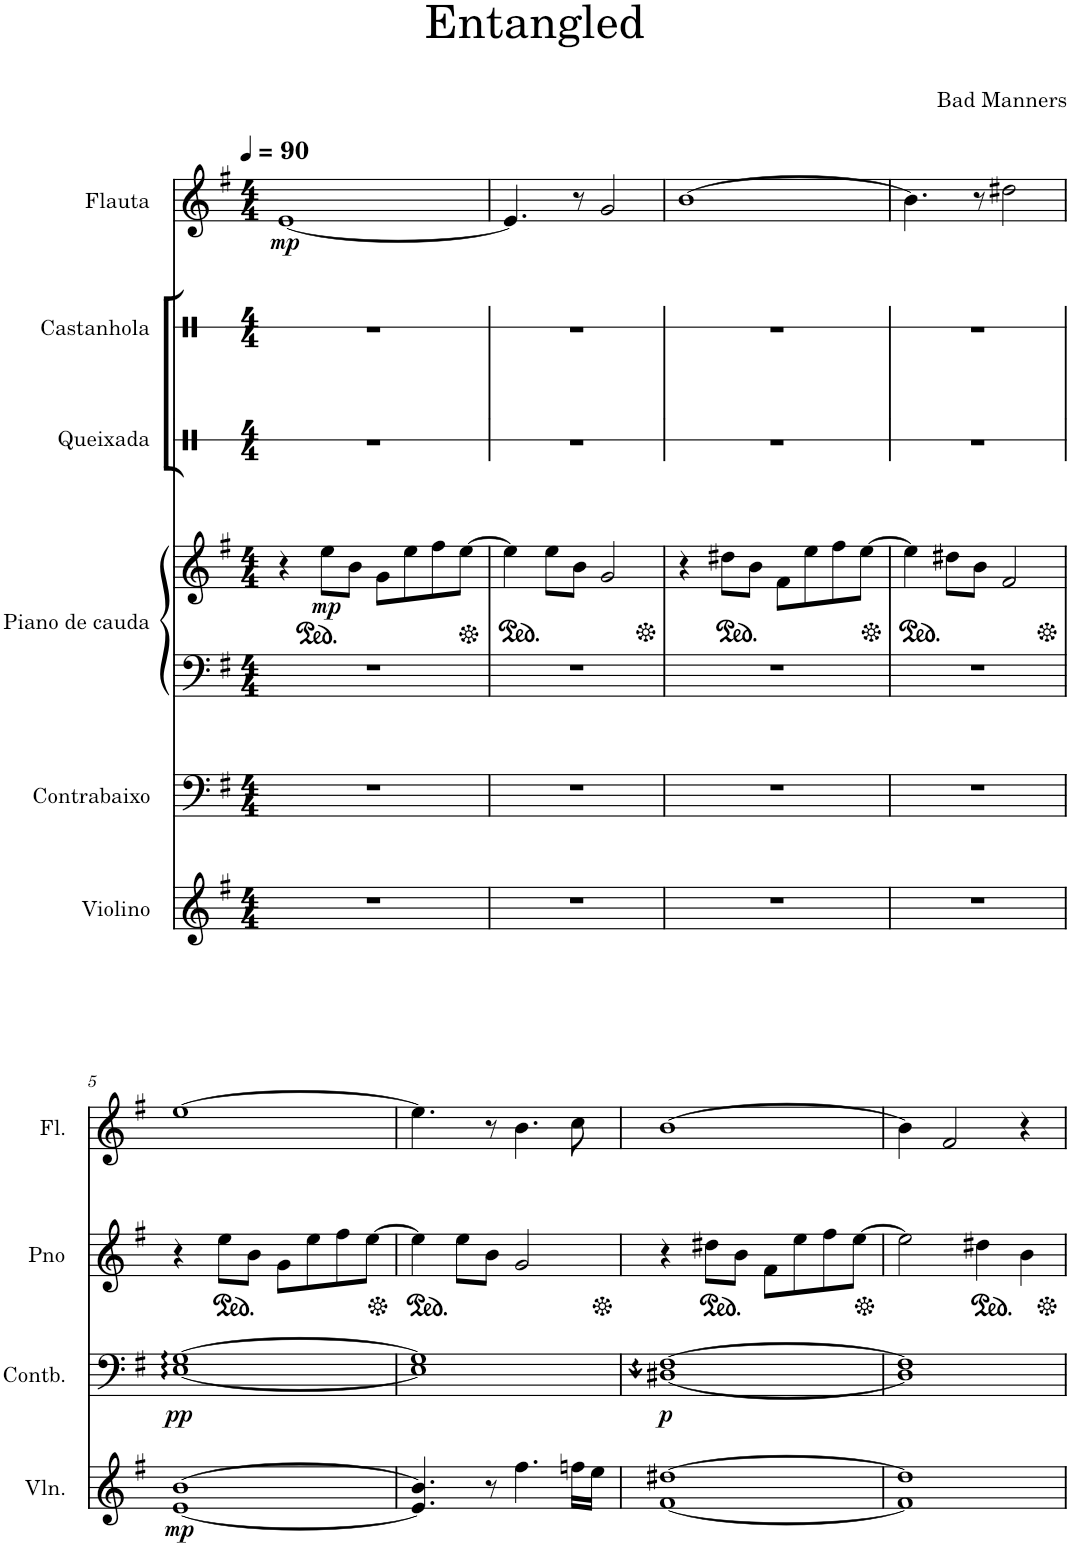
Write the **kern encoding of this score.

**kern	**dynam	**kern	**dynam	**kern	**kern	**dynam	**kern	**kern	**kern	**dynam
*part6	*part6	*part5	*part5	*part4	*part4	*part4	*part3	*part2	*part1	*part1
*staff7	*staff7	*staff6	*staff6	*staff5	*staff4	*staff4/5	*staff3	*staff2	*staff1	*staff1
*I"Violino	*	*I"Contrabaixo	*	*I"Piano de cauda	*	*	*I"Queixada	*I"Castanhola	*I"Flauta	*
*I'Vln.	*	*I'Contb.	*	*I'Pno	*	*	*I'Qxd.	*I'Cast.	*I'Fl.	*
*	*	*	*	*	*	*	*stria1	*stria1	*	*
*clefG2	*	*clefF4	*	*clefF4	*clefG2	*	*clefX	*clefX	*clefG2	*
*	*	*Trd7c12	*	*	*	*	*	*	*	*
*k[f#]	*	*k[f#]	*	*k[f#]	*k[f#]	*	*k[]	*k[]	*k[f#]	*
*M4/4	*	*M4/4	*	*M4/4	*M4/4	*	*M4/4	*M4/4	*M4/4	*
*MM90	*	*MM90	*	*MM90	*MM90	*	*MM90	*MM90	*MM90	*
=1	=1	=1	=1	=1	=1	=1	=1	=1	=1	=1
!	!	!	!	!	!	!	!	!	!	!LO:DY:b
1r	.	1r	.	1r	4r	.	1r	1r	[1e	mp
*	*	*	*	*	*ped	*	*	*	*	*
!	!	!	!	!	!	!LO:DY:b	!	!	!	!
.	.	.	.	.	8ee\L	mp	.	.	.	.
.	.	.	.	.	8b\J	.	.	.	.	.
.	.	.	.	.	8g\L	.	.	.	.	.
.	.	.	.	.	8ee\	.	.	.	.	.
.	.	.	.	.	8ff#\	.	.	.	.	.
.	.	.	.	.	[8ee\J	.	.	.	.	.
=2	=2	=2	=2	=2	=2	=2	=2	=2	=2	=2
*	*	*	*	*	*Xped	*	*	*	*	*
*	*	*	*	*	*ped	*	*	*	*	*
1r	.	1r	.	1r	4ee\]	.	1r	1r	4.e/]	.
.	.	.	.	.	8ee\L	.	.	.	.	.
.	.	.	.	.	8b\J	.	.	.	8r	.
.	.	.	.	.	2g/	.	.	.	2g/	.
=3	=3	=3	=3	=3	=3	=3	=3	=3	=3	=3
*	*	*	*	*	*Xped	*	*	*	*	*
1r	.	1r	.	1r	4r	.	1r	1r	[1b	.
*	*	*	*	*	*ped	*	*	*	*	*
.	.	.	.	.	8dd#X\L	.	.	.	.	.
.	.	.	.	.	8b\J	.	.	.	.	.
.	.	.	.	.	8f#\L	.	.	.	.	.
.	.	.	.	.	8ee\	.	.	.	.	.
.	.	.	.	.	8ff#\	.	.	.	.	.
.	.	.	.	.	[8ee\J	.	.	.	.	.
=4	=4	=4	=4	=4	=4	=4	=4	=4	=4	=4
*	*	*	*	*	*Xped	*	*	*	*	*
*	*	*	*	*	*ped	*	*	*	*	*
1r	.	1r	.	1r	4ee\]	.	1r	1r	4.b\]	.
.	.	.	.	.	8dd#X\L	.	.	.	.	.
.	.	.	.	.	8b\J	.	.	.	8r	.
.	.	.	.	.	2f#/	.	.	.	2dd#X\	.
!!LO:LB:g=z
=5	=5	=5	=5	=5	=5	=5	=5	=5	=5	=5
*	*	*	*	*	*Xped	*	*	*	*	*
!	!LO:DY:b	!	!LO:DY:b	!	!	!	!	!	!	!
[1e [1b	mp	[1E:: [1G::	pp	1r	4r	.	1r	1r	[1ee	.
*	*	*	*	*	*ped	*	*	*	*	*
.	.	.	.	.	8ee\L	.	.	.	.	.
.	.	.	.	.	8b\J	.	.	.	.	.
.	.	.	.	.	8g\L	.	.	.	.	.
.	.	.	.	.	8ee\	.	.	.	.	.
.	.	.	.	.	8ff#\	.	.	.	.	.
.	.	.	.	.	[8ee\J	.	.	.	.	.
=6	=6	=6	=6	=6	=6	=6	=6	=6	=6	=6
*	*	*	*	*	*Xped	*	*	*	*	*
*	*	*	*	*	*ped	*	*	*	*	*
4.e/] 4.b/]	.	1E] 1G]	.	1r	4ee\]	.	1r	1r	4.ee\]	.
.	.	.	.	.	8ee\L	.	.	.	.	.
8r	.	.	.	.	8b\J	.	.	.	8r	.
4.ff#\	.	.	.	.	2g/	.	.	.	4.b\	.
16ffn\LL	.	.	.	.	.	.	.	.	8cc\	.
16ee\JJ	.	.	.	.	.	.	.	.	.	.
=7	=7	=7	=7	=7	=7	=7	=7	=7	=7	=7
*	*	*	*	*	*Xped	*	*	*	*	*
!	!	!	!LO:DY:b	!	!	!	!	!	!	!
[1f# [1dd#X	.	[1D#X:: [1F#::	p	1r	4r	.	1r	1r	[1b	.
*	*	*	*	*	*ped	*	*	*	*	*
.	.	.	.	.	8dd#X\L	.	.	.	.	.
.	.	.	.	.	8b\J	.	.	.	.	.
.	.	.	.	.	8f#\L	.	.	.	.	.
.	.	.	.	.	8ee\	.	.	.	.	.
.	.	.	.	.	8ff#\	.	.	.	.	.
.	.	.	.	.	[8ee\J	.	.	.	.	.
=8	=8	=8	=8	=8	=8	=8	=8	=8	=8	=8
*	*	*	*	*	*Xped	*	*	*	*	*
1f#] 1dd#]	.	1D#] 1F#]	.	1r	2ee\]	.	1r	1r	4b\]	.
.	.	.	.	.	.	.	.	.	2f#/	.
*	*	*	*	*	*ped	*	*	*	*	*
.	.	.	.	.	4dd#X\	.	.	.	.	.
.	.	.	.	.	4b\	.	.	.	4r	.
*	*	*	*	*	*Xped	*	*	*	*	*
=	=	=	=	=	=	=	=	=	=	=
*-	*-	*-	*-	*-	*-	*-	*-	*-	*-	*-
